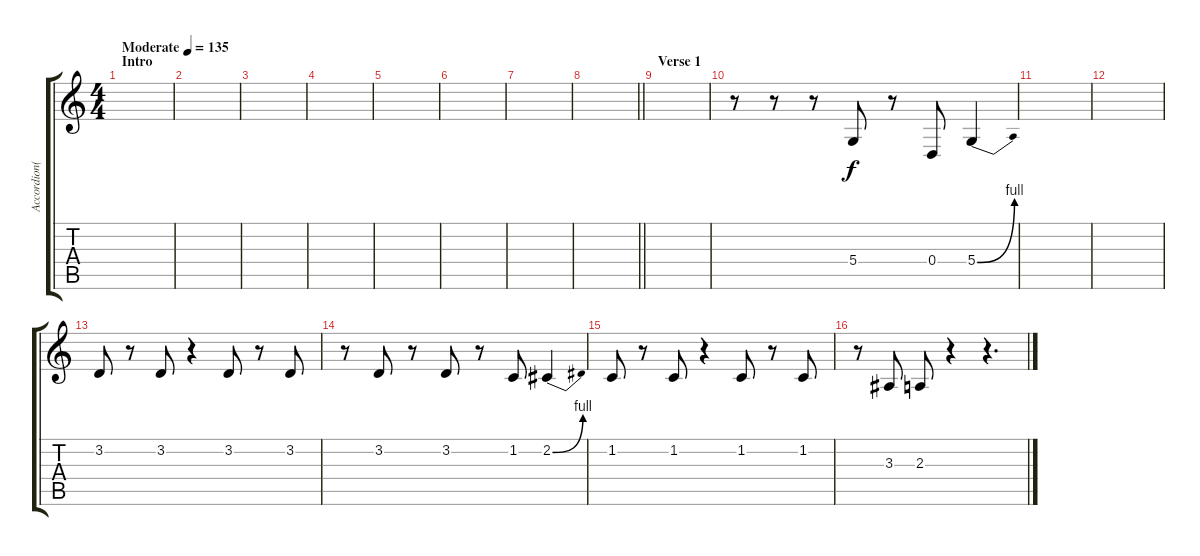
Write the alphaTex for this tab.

\track ("Accordion(backvocal)" "Accordion(") {instrument accordion}
\staff {score tabs}
\tuning (E4 B3 G3 D3 A2 E2) {hide}
\ts (4 4)
\section ("" "Intro")
\tempo (135 "Moderate")
\clef g2
\ks c
|
|
|
|
|
|
|
\barLineRight lightlight
|
\section ("" "Verse 1")
|
r.8 r.8 r.8 5.4.8 r.8 0.4.8 5.4{be (bend 0 0 60 4)}.4 |
|
|
3.2.8 r.8 3.2.8 r.4 3.2.8 r.8 3.2.8 |
r.8 3.2.8 r.8 3.2.8 r.8 1.2.8 2.2{be (bend 0 0 60 4)}.4 |
1.2.8 r.8 1.2.8 r.4 1.2.8 r.8 1.2.8 |
r.8 3.3.8 2.3.8 r.4 r.4{d}
